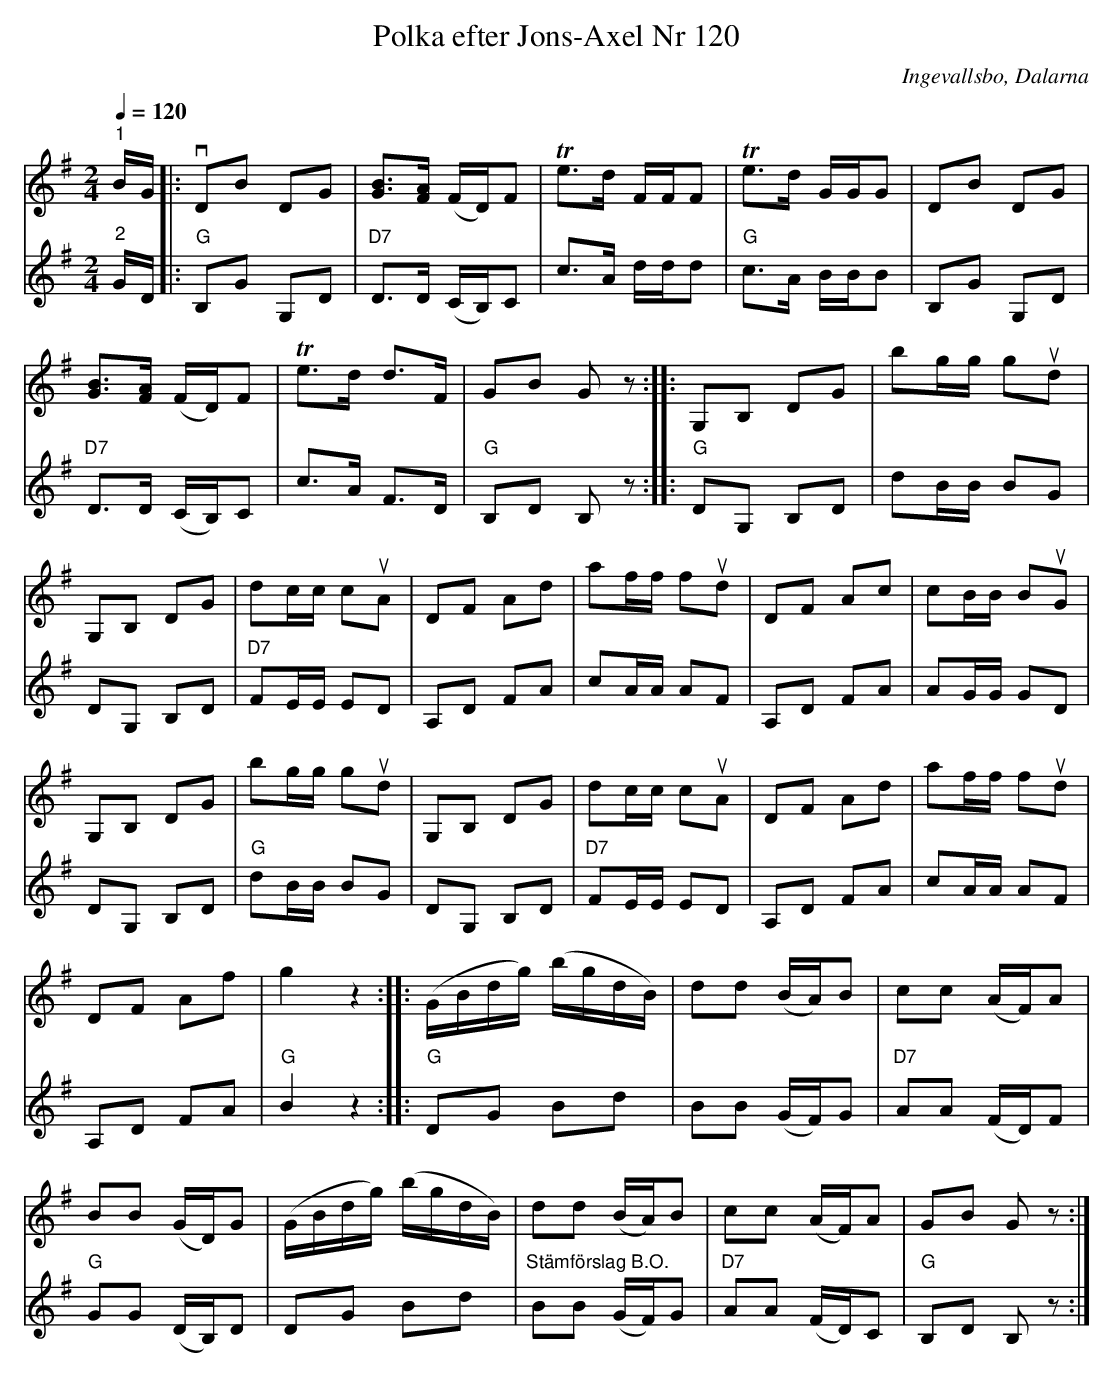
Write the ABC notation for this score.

X:1
T:Polka efter Jons-Axel Nr 120
O:Ingevallsbo, Dalarna
L:1/8
Q:1/4=120
M:2/4
K:G
V:1
"^1" B/G/ |:v DB DG | [GB]>[FA] (F/D/)F |T e>d F/F/F |T e>d G/G/G | DB DG |
[GB]>[FA] (F/D/)F |T e>d d>F | GB G z :: G,B, DG | bg/g/ gud |
G,B, DG | dc/c/ cuA | DF Ad | af/f/ fud | DF Ac | cB/B/ BuG |
G,B, DG | bg/g/ gud | G,B, DG | dc/c/ cuA | DF Ad | af/f/ fud |
DF Af | g2 z2 :: (G/B/d/g/) (b/g/d/B/) | dd (B/A/)B | cc (A/F/)A |
BB (G/D/)G | (G/B/d/g/) (b/g/d/B/) | dd (B/A/)B | cc (A/F/)A | GB G z :|
V:2
"^2" G/D/ |:"G" B,G G,D |"D7" D>D (C/B,/)C | c>A d/d/d |"G" c>A B/B/B | B,G G,D |
"D7" D>D (C/B,/)C | c>A F>D |"G" B,D B, z ::"G" DG, B,D | dB/B/ BG | DG, B,D |"D7" FE/E/ ED |
A,D FA | cA/A/ AF | A,D FA | AG/G/ GD | DG, B,D | "G" dB/B/ BG | DG, B,D |"D7" FE/E/ ED | A,D FA |
cA/A/ AF | A,D FA |"G" B2 z2 ::"G" DG Bd | BB (G/F/)G | "D7" AA (F/D/)F |"G" GG (D/B,/)D | DG Bd |
"^Stämförslag B.O." BB (G/F/)G |"D7" AA (F/D/)C | "G" B,D B, z :|
